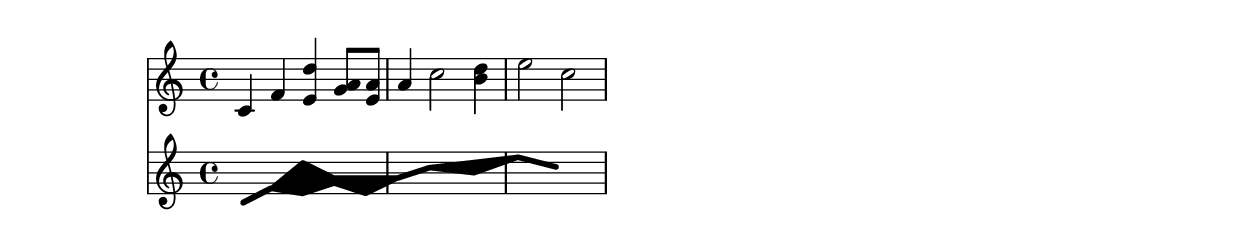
%% DO NOT EDIT this file manually; it is automatically
%% generated from LSR http://lsr.dsi.unimi.it
%% Make any changes in LSR itself, or in Documentation/snippets/new/ ,
%% and then run scripts/auxiliar/makelsr.py
%%
%% This file is in the public domain.
\version "2.14.2"

\header {
  lsrtags = "specific-notation, keyboards, simultaneous-notes, really-cool, contemporary-notation, chords"

%% Translation of GIT committish: 6977ddc9a3b63ea810eaecb864269c7d847ccf98
  texidoces = "
Los «clusters» o racimos son un mecanismo para indicar la
interpretación de un ámbito de notas al mismo tiempo.

"
  doctitlees = "Clusters («racimos»)"

  texidoc = "
Clusters are a device to denote that a complete range of notes is to be
played.

"
  doctitle = "Clusters"
} % begin verbatim


fragment = \relative c' {
  c4 f <e d'>4
  <g a>8 <e a> a4 c2 <d b>4
  e2 c
}

<<
  \new Staff \fragment
  \new Staff \makeClusters \fragment
>>

